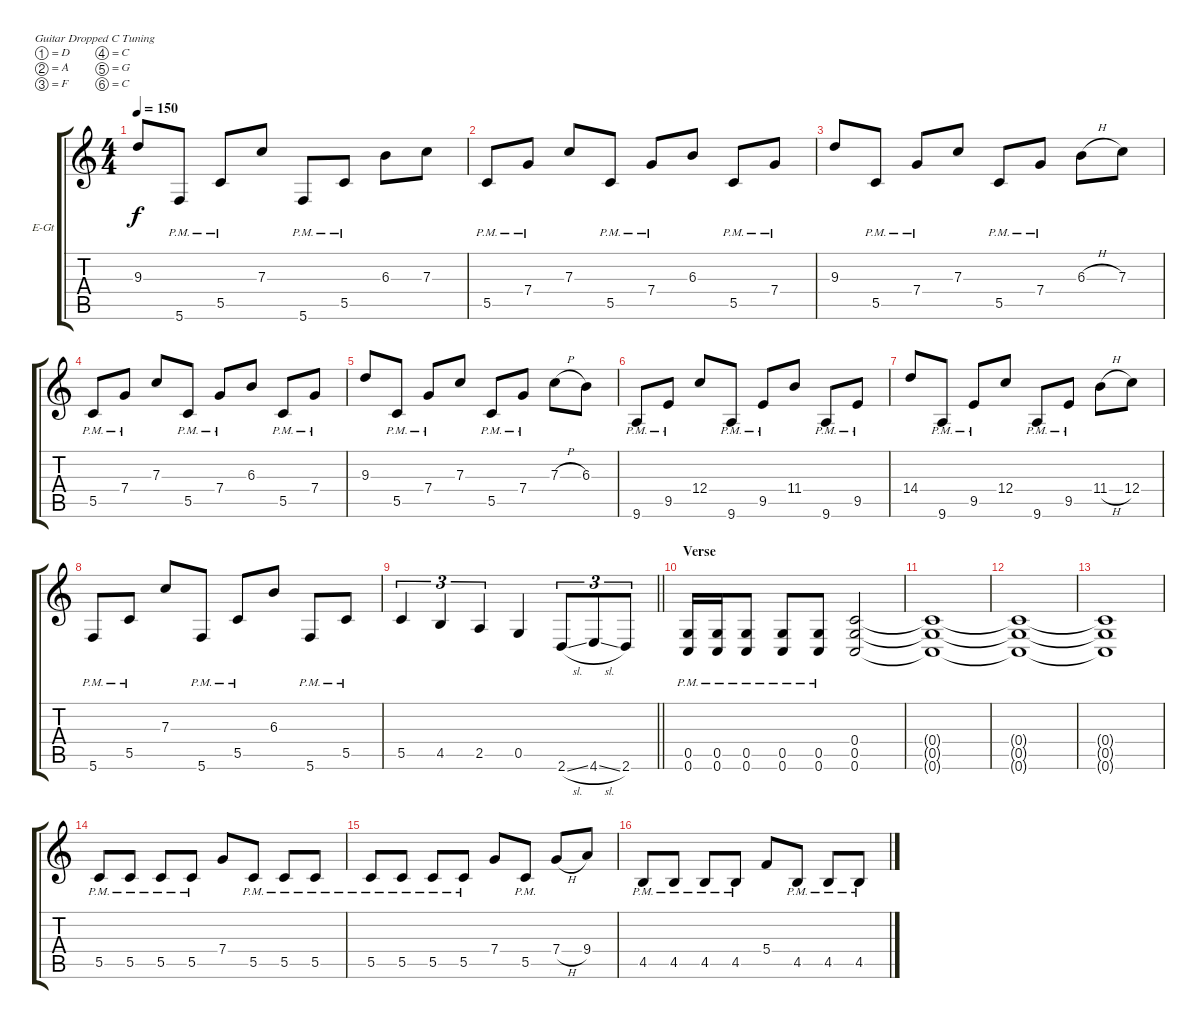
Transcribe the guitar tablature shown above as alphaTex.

\bracketExtendMode groupsimilarinstruments
\firstSystemTrackNameOrientation horizontal
\otherSystemsTrackNameOrientation horizontal
\track ("Padge" "E-Gt") {solo instrument overdrivenguitar}
\staff {score tabs}
\tuning (D4 A3 F3 C3 G2 C2)
\ts (4 4)
\tempo 150
\clef g2
\ks c
9.3.8{dy f} 5.6{pm}.8 5.5{pm}.8 7.3.8 5.6{pm}.8 5.5{pm}.8 6.3.8 7.3.8 |
5.5{pm}.8 7.4{pm}.8 7.3.8 5.5{pm}.8 7.4{pm}.8 6.3.8 5.5{pm}.8 7.4{pm}.8 |
9.3.8 5.5{pm}.8 7.4{pm}.8 7.3.8 5.5{pm}.8 7.4{pm}.8 6.3{h}.8 7.3.8 |
5.5{pm}.8 7.4{pm}.8 7.3.8 5.5{pm}.8 7.4{pm}.8 6.3.8 5.5{pm}.8 7.4{pm}.8 |
9.3.8 5.5{pm}.8 7.4{pm}.8 7.3.8 5.5{pm}.8 7.4{pm}.8 7.3{h}.8 6.3.8 |
9.6{pm}.8 9.5{pm}.8 12.4.8 9.6{pm}.8 9.5{pm}.8 11.4.8 9.6{pm}.8 9.5{pm}.8 |
14.4.8 9.6{pm}.8 9.5{pm}.8 12.4.8 9.6{pm}.8 9.5{pm}.8 11.4{h}.8 12.4.8 |
5.6{pm}.8 5.5{pm}.8 7.3.8 5.6{pm}.8 5.5{pm}.8 6.3.8 5.6{pm}.8 5.5{pm}.8 |
\barLineRight lightlight
5.5.4{tu (3 2)} 4.5.4{tu (3 2)} 2.5.4{tu (3 2)} 0.5.4 2.6{sl}.8{tu (3 2)} 4.6{sl}.8{tu (3 2)} 2.6.8{tu (3 2)} |
\section ("" "Verse")
(0.5{pm} 0.6{pm}).16 (0.5{pm} 0.6{pm}).16 (0.5{pm} 0.6{pm}).8 (0.5{pm} 0.6{pm}).8 (0.5{pm} 0.6{pm}).8 (0.4 0.5 0.6).2 |
(0.4{t} 0.5{t} 0.6{t}).1 |
(0.4{t} 0.5{t} 0.6{t}).1 |
(0.4{t} 0.5{t} 0.6{t}).1 |
5.5{pm}.8 5.5{pm}.8 5.5{pm}.8 5.5{pm}.8 7.4.8 5.5{pm}.8 5.5{pm}.8 5.5{pm}.8 |
5.5{pm}.8 5.5{pm}.8 5.5{pm}.8 5.5{pm}.8 7.4.8 5.5{pm}.8 7.4{h}.8 9.4.8 |
4.5{pm}.8 4.5{pm}.8 4.5{pm}.8 4.5{pm}.8 5.4.8 4.5{pm}.8 4.5{pm}.8 4.5{pm}.8
